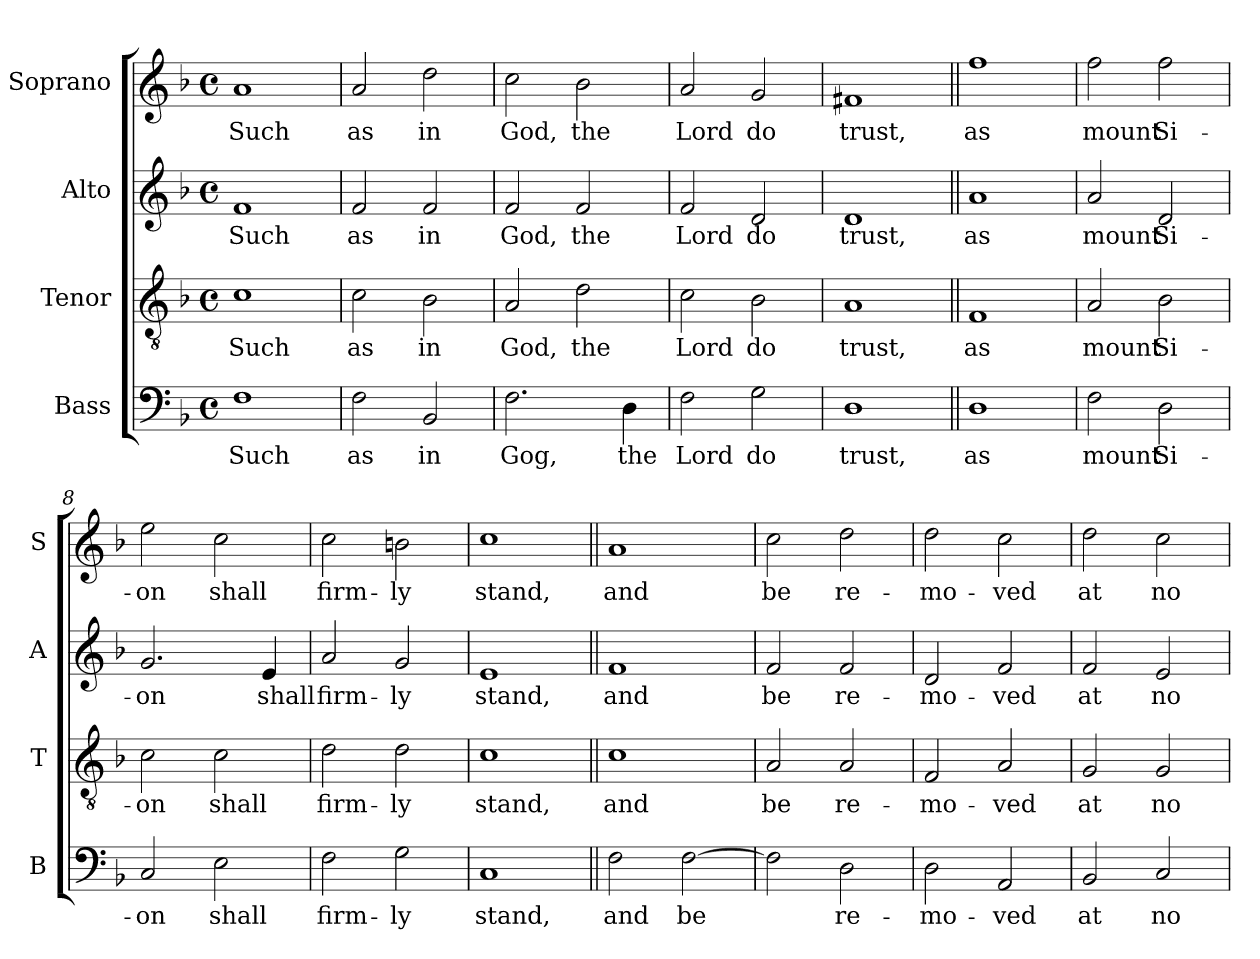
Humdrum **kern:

**kern	**text	**kern	**text	**kern	**text	**kern	**text
*part4	*part4	*part3	*part3	*part2	*part2	*part1	*part1
*staff4	*staff4	*staff3	*staff3	*staff2	*staff2	*staff1	*staff1
*I"Bass	*	*I"Tenor	*	*I"Alto	*	*I"Soprano	*
*I'B	*	*I'T	*	*I'A	*	*I'S	*
*clefF4	*	*clefGv2	*	*clefG2	*	*clefG2	*
*k[b-]	*	*k[b-]	*	*k[b-]	*	*k[b-]	*
*F:	*	*F:	*	*F:	*	*F:	*
*M4/4	*	*M4/4	*	*M4/4	*	*M4/4	*
*met(c)	*	*met(c)	*	*met(c)	*	*met(c)	*
=1	=1	=1	=1	=1	=1	=1	=1
!	!LO:LY:b	!	!LO:LY:b	!	!LO:LY:b	!	!LO:LY:b
1F	Such	1c	Such	1f	Such	1a	Such
=2	=2	=2	=2	=2	=2	=2	=2
!	!LO:LY:b	!	!LO:LY:b	!	!LO:LY:b	!	!LO:LY:b
2F\	as	2c\	as	2f/	as	2a/	as
!	!LO:LY:b	!	!LO:LY:b	!	!LO:LY:b	!	!LO:LY:b
2BB-/	in	2B-\	in	2f/	in	2dd\	in
=3	=3	=3	=3	=3	=3	=3	=3
!	!LO:LY:b	!	!LO:LY:b	!	!LO:LY:b	!	!LO:LY:b
2.F\	Gog,	2A/	God,	2f/	God,	2cc\	God,
!	!	!	!LO:LY:b	!	!LO:LY:b	!	!LO:LY:b
.	.	2d\	the	2f/	the	2b-\	the
!	!LO:LY:b	!	!	!	!	!	!
4D\	the	.	.	.	.	.	.
=4	=4	=4	=4	=4	=4	=4	=4
!	!LO:LY:b	!	!LO:LY:b	!	!LO:LY:b	!	!LO:LY:b
2F\	Lord	2c\	Lord	2f/	Lord	2a/	Lord
!	!LO:LY:b	!	!LO:LY:b	!	!LO:LY:b	!	!LO:LY:b
2G\	do	2B-\	do	2d/	do	2g/	do
=5	=5	=5	=5	=5	=5	=5	=5
!	!LO:LY:b	!	!LO:LY:b	!	!LO:LY:b	!	!LO:LY:b
1D	trust,	1A	trust,	1d	trust,	1f#X	trust,
=6||	=6||	=6||	=6||	=6||	=6||	=6||	=6||
!	!LO:LY:b	!	!LO:LY:b	!	!LO:LY:b	!	!LO:LY:b
1D	as	1F	as	1a	as	1ff	as
=7	=7	=7	=7	=7	=7	=7	=7
!	!LO:LY:b	!	!LO:LY:b	!	!LO:LY:b	!	!LO:LY:b
2F\	mount	2A/	mount	2a/	mount	2ff\	mount
!	!LO:LY:b	!	!LO:LY:b	!	!LO:LY:b	!	!LO:LY:b
2D\	Si-	2B-\	Si-	2d/	Si-	2ff\	Si-
!!LO:LB:g=z
=8	=8	=8	=8	=8	=8	=8	=8
!	!LO:LY:b	!	!LO:LY:b	!	!LO:LY:b	!	!LO:LY:b
2C/	-on	2c\	-on	2.g/	-on	2ee\	-on
!	!LO:LY:b	!	!LO:LY:b	!	!	!	!LO:LY:b
2E\	shall	2c\	shall	.	.	2cc\	shall
!	!	!	!	!	!LO:LY:b	!	!
.	.	.	.	4e/	shall	.	.
=9	=9	=9	=9	=9	=9	=9	=9
!	!LO:LY:b	!	!LO:LY:b	!	!LO:LY:b	!	!LO:LY:b
2F\	firm-	2d\	firm-	2a/	firm-	2cc\	firm-
!	!LO:LY:b	!	!LO:LY:b	!	!LO:LY:b	!	!LO:LY:b
2G\	-ly	2d\	-ly	2g/	-ly	2bn\	-ly
=10	=10	=10	=10	=10	=10	=10	=10
!	!LO:LY:b	!	!LO:LY:b	!	!LO:LY:b	!	!LO:LY:b
1C	stand,	1c	stand,	1e	stand,	1cc	stand,
=11||	=11||	=11||	=11||	=11||	=11||	=11||	=11||
!	!LO:LY:b	!	!LO:LY:b	!	!LO:LY:b	!	!LO:LY:b
2F\	and	1c	and	1f	and	1a	and
!	!LO:LY:b	!	!	!	!	!	!
[2F\	be	.	.	.	.	.	.
=12	=12	=12	=12	=12	=12	=12	=12
!	!	!	!LO:LY:b	!	!LO:LY:b	!	!LO:LY:b
2F\]	.	2A/	be	2f/	be	2cc\	be
!	!LO:LY:b	!	!LO:LY:b	!	!LO:LY:b	!	!LO:LY:b
2D\	re-	2A/	re-	2f/	re-	2dd\	re-
=13	=13	=13	=13	=13	=13	=13	=13
!	!LO:LY:b	!	!LO:LY:b	!	!LO:LY:b	!	!LO:LY:b
2D\	-mo-	2F/	-mo-	2d/	-mo-	2dd\	-mo-
!	!LO:LY:b	!	!LO:LY:b	!	!LO:LY:b	!	!LO:LY:b
2AA/	-ved	2A/	-ved	2f/	-ved	2cc\	-ved
=14	=14	=14	=14	=14	=14	=14	=14
!	!LO:LY:b	!	!LO:LY:b	!	!LO:LY:b	!	!LO:LY:b
2BB-/	at	2G/	at	2f/	at	2dd\	at
!	!LO:LY:b	!	!LO:LY:b	!	!LO:LY:b	!	!LO:LY:b
2C/	no	2G/	no	2e/	no	2cc\	no
=	=	=	=	=	=	=	=
*-	*-	*-	*-	*-	*-	*-	*-
